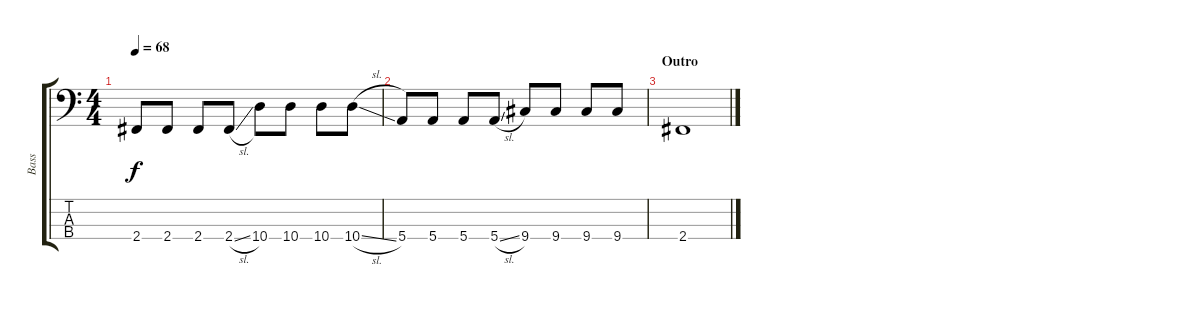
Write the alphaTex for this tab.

\track ("Bass" "Bass") {instrument electricbasspick}
\staff {score tabs}
\tuning (G2 D2 A1 E1) {hide}
\ts (4 4)
\tempo 68
\clef f4
\ks c
2.4.8{dy f} 2.4.8 2.4.8 2.4{sl}.8 10.4.8 10.4.8 10.4.8 10.4{sl}.8 |
5.4.8 5.4.8 5.4.8 5.4{sl}.8 9.4.8 9.4.8 9.4.8 9.4.8 |
\section ("" "Outro")
2.4.1
